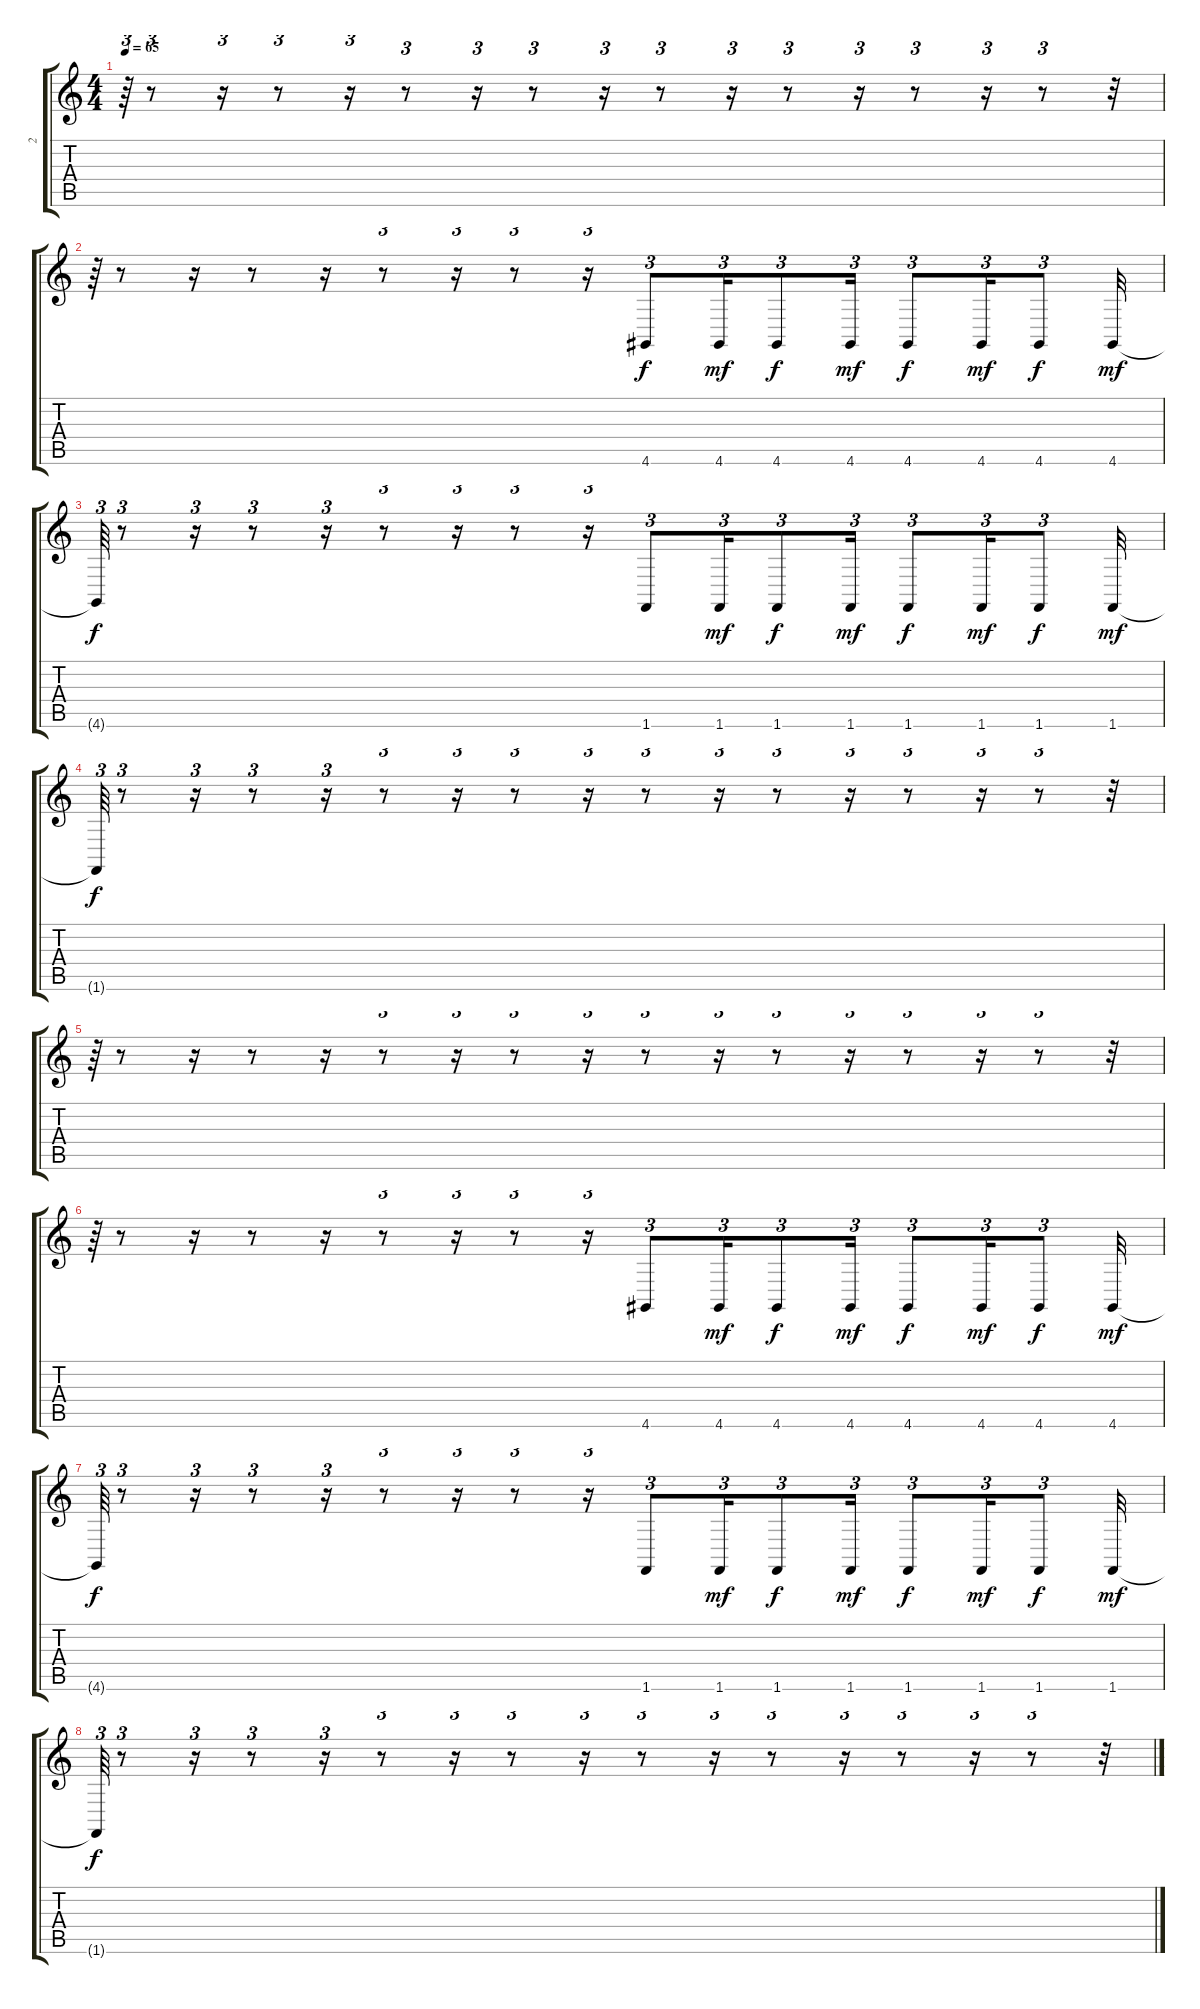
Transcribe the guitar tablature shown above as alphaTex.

\track ("2" "2") {instrument flute}
\staff {score tabs}
\tuning (E4 B3 G3 D3 A2 E2) {hide}
\ts (4 4)
\tempo 65
\clef g2
\ks c
r.64{tu (3 2) dy fff} r.8{tu (3 2)} r.16{tu (3 2)} r.8{tu (3 2)} r.16{tu (3 2)} r.8{tu (3 2)} r.16{tu (3 2)} r.8{tu (3 2)} r.16{tu (3 2)} r.8{tu (3 2)} r.16{tu (3 2)} r.8{tu (3 2)} r.16{tu (3 2)} r.8{tu (3 2)} r.16{tu (3 2)} r.8{tu (3 2)} r.32 |
r.64{tu (3 2)} r.8{tu (3 2)} r.16{tu (3 2)} r.8{tu (3 2)} r.16{tu (3 2)} r.8{tu (3 2)} r.16{tu (3 2)} r.8{tu (3 2)} r.16{tu (3 2)} 4.6.8{tu (3 2) dy f} 4.6.16{tu (3 2) dy mf} 4.6.8{tu (3 2) dy f} 4.6.16{tu (3 2) dy mf} 4.6.8{tu (3 2) dy f} 4.6.16{tu (3 2) dy mf} 4.6.8{tu (3 2) dy f} 4.6.32{dy mf} |
4.6{t}.64{tu (3 2) dy f} r.8{tu (3 2)} r.16{tu (3 2)} r.8{tu (3 2)} r.16{tu (3 2)} r.8{tu (3 2)} r.16{tu (3 2)} r.8{tu (3 2)} r.16{tu (3 2)} 1.6.8{tu (3 2)} 1.6.16{tu (3 2) dy mf} 1.6.8{tu (3 2) dy f} 1.6.16{tu (3 2) dy mf} 1.6.8{tu (3 2) dy f} 1.6.16{tu (3 2) dy mf} 1.6.8{tu (3 2) dy f} 1.6.32{dy mf} |
1.6{t}.64{tu (3 2) dy f} r.8{tu (3 2)} r.16{tu (3 2)} r.8{tu (3 2)} r.16{tu (3 2)} r.8{tu (3 2)} r.16{tu (3 2)} r.8{tu (3 2)} r.16{tu (3 2)} r.8{tu (3 2)} r.16{tu (3 2)} r.8{tu (3 2)} r.16{tu (3 2)} r.8{tu (3 2)} r.16{tu (3 2)} r.8{tu (3 2)} r.32 |
r.64{tu (3 2)} r.8{tu (3 2)} r.16{tu (3 2)} r.8{tu (3 2)} r.16{tu (3 2)} r.8{tu (3 2)} r.16{tu (3 2)} r.8{tu (3 2)} r.16{tu (3 2)} r.8{tu (3 2)} r.16{tu (3 2)} r.8{tu (3 2)} r.16{tu (3 2)} r.8{tu (3 2)} r.16{tu (3 2)} r.8{tu (3 2)} r.32 |
r.64{tu (3 2)} r.8{tu (3 2)} r.16{tu (3 2)} r.8{tu (3 2)} r.16{tu (3 2)} r.8{tu (3 2)} r.16{tu (3 2)} r.8{tu (3 2)} r.16{tu (3 2)} 4.6.8{tu (3 2)} 4.6.16{tu (3 2) dy mf} 4.6.8{tu (3 2) dy f} 4.6.16{tu (3 2) dy mf} 4.6.8{tu (3 2) dy f} 4.6.16{tu (3 2) dy mf} 4.6.8{tu (3 2) dy f} 4.6.32{dy mf} |
4.6{t}.64{tu (3 2) dy f} r.8{tu (3 2)} r.16{tu (3 2)} r.8{tu (3 2)} r.16{tu (3 2)} r.8{tu (3 2)} r.16{tu (3 2)} r.8{tu (3 2)} r.16{tu (3 2)} 1.6.8{tu (3 2)} 1.6.16{tu (3 2) dy mf} 1.6.8{tu (3 2) dy f} 1.6.16{tu (3 2) dy mf} 1.6.8{tu (3 2) dy f} 1.6.16{tu (3 2) dy mf} 1.6.8{tu (3 2) dy f} 1.6.32{dy mf} |
1.6{t}.64{tu (3 2) dy f} r.8{tu (3 2)} r.16{tu (3 2)} r.8{tu (3 2)} r.16{tu (3 2)} r.8{tu (3 2)} r.16{tu (3 2)} r.8{tu (3 2)} r.16{tu (3 2)} r.8{tu (3 2)} r.16{tu (3 2)} r.8{tu (3 2)} r.16{tu (3 2)} r.8{tu (3 2)} r.16{tu (3 2)} r.8{tu (3 2)} r.32
